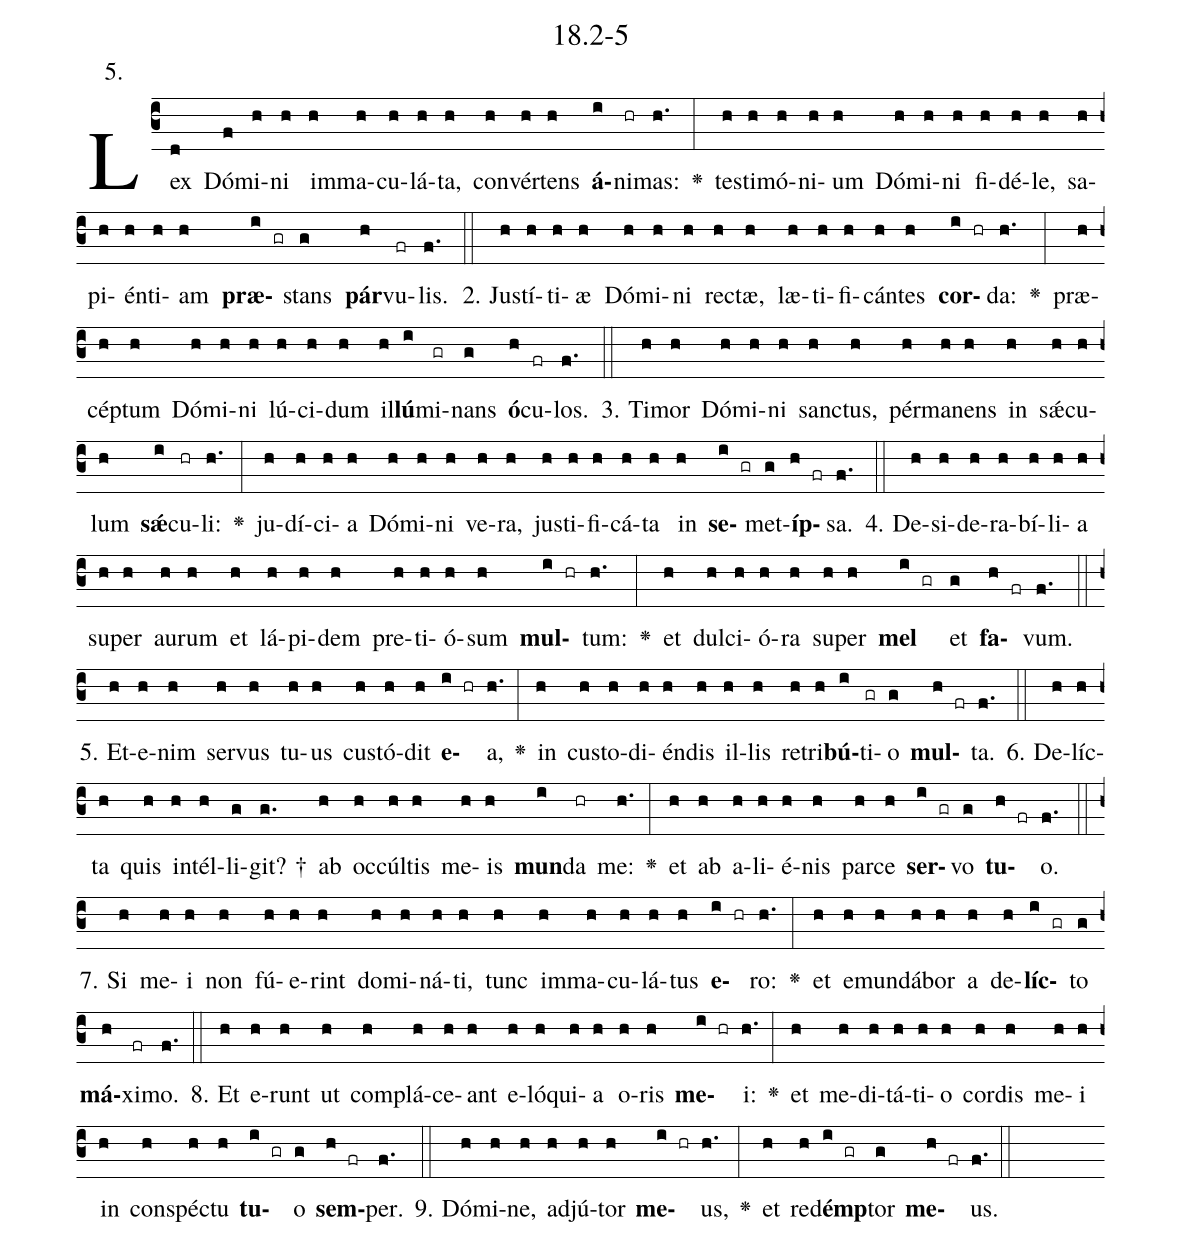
name: 18.2-5;
annotation: 5.;
%%
(c3)Lex(d) Dó(f)mi(h)ni(h) im(h)ma(h)cu(h)lá(h)ta,(h) con(h)vér(h)tens(h) <b>á</b>(i)ni(hr)mas:(h.) <v>\greheightstar</v>(:) tes(h)ti(h)mó(h)ni(h)um(h) Dó(h)mi(h)ni(h) fi(h)dé(h)le,(h) sa(h)pi(h)én(h)ti(h)am(h) <b>præ</b>(i gr)stans(g) <b>pár</b>(h)vu(fr)lis.(f.) (::)
2. Jus(h)tí(h)ti(h)æ(h) Dó(h)mi(h)ni(h) rec(h)tæ,(h) læ(h)ti(h)fi(h)cán(h)tes(h) <b>cor</b>(i hr)da:(h.) <v>\greheightstar</v>(:) præ(h)cép(h)tum(h) Dó(h)mi(h)ni(h) lú(h)ci(h)dum(h) il(h)<b>lú</b>(i)mi(gr)nans(g) <b>ó</b>(h)cu(fr)los.(f.) (::)
3. Ti(h)mor(h) Dó(h)mi(h)ni(h) sanc(h)tus,(h) pér(h)ma(h)nens(h) in(h) sǽ(h)cu(h)lum(h) <b>sǽ</b>(i)cu(hr)li:(h.) <v>\greheightstar</v>(:) ju(h)dí(h)ci(h)a(h) Dó(h)mi(h)ni(h) ve(h)ra,(h) jus(h)ti(h)fi(h)cá(h)ta(h) in(h) <b>se</b>(i gr)met(g)<b>íp</b>(h fr)sa.(f.) (::)
4. De(h)si(h)de(h)ra(h)bí(h)li(h)a(h) su(h)per(h) au(h)rum(h) et(h) lá(h)pi(h)dem(h) pre(h)ti(h)ó(h)sum(h) <b>mul</b>(i hr)tum:(h.) <v>\greheightstar</v>(:) et(h) dul(h)ci(h)ó(h)ra(h) su(h)per(h) <b>mel</b>(i gr) et(g) <b>fa</b>(h fr)vum.(f.) (::)
5. Et(h)e(h)nim(h) ser(h)vus(h) tu(h)us(h) cus(h)tó(h)dit(h) <b>e</b>(i hr)a,(h.) <v>\greheightstar</v>(:) in(h) cus(h)to(h)di(h)én(h)dis(h) il(h)lis(h) re(h)tri(h)<b>bú</b>(i)ti(gr)o(g) <b>mul</b>(h fr)ta.(f.) (::)
6. De(h)líc(h)ta(h) quis(h) in(h)tél(h)li(g)git? †(g.) ab(h) oc(h)cúl(h)tis(h) me(h)is(h) <b>mun</b>(i)da(hr) me:(h.) <v>\greheightstar</v>(:) et(h) ab(h) a(h)li(h)é(h)nis(h) par(h)ce(h) <b>ser</b>(i gr)vo(g) <b>tu</b>(h fr)o.(f.) (::)
7. Si(h) me(h)i(h) non(h) fú(h)e(h)rint(h) do(h)mi(h)ná(h)ti,(h) tunc(h) im(h)ma(h)cu(h)lá(h)tus(h) <b>e</b>(i hr)ro:(h.) <v>\greheightstar</v>(:) et(h) e(h)mun(h)dá(h)bor(h) a(h) de(h)<b>líc</b>(i gr)to(g) <b>má</b>(h)xi(fr)mo.(f.) (::)
8. Et(h) e(h)runt(h) ut(h) com(h)plá(h)ce(h)ant(h) e(h)ló(h)qui(h)a(h) o(h)ris(h) <b>me</b>(i hr)i:(h.) <v>\greheightstar</v>(:) et(h) me(h)di(h)tá(h)ti(h)o(h) cor(h)dis(h) me(h)i(h) in(h) con(h)spéc(h)tu(h) <b>tu</b>(i gr)o(g) <b>sem</b>(h fr)per.(f.) (::)
9. Dó(h)mi(h)ne,(h) ad(h)jú(h)tor(h) <b>me</b>(i hr)us,(h.) <v>\greheightstar</v>(:) et(h) red(h)<b>émp</b>(i gr)tor(g) <b>me</b>(h fr)us.(f.) (::)
